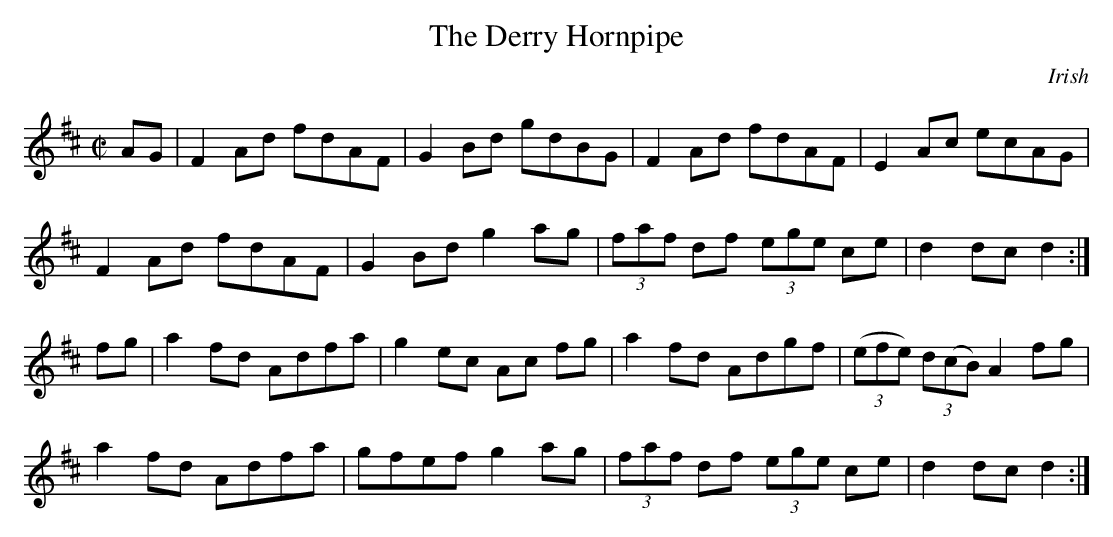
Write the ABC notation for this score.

X:1
T:The Derry Hornpipe
M:C|
K:D
AG | F2 Ad fdAF | G2 Bd gdBG | F2 Ad fdAF | E2 Ac ecAG |
F2 Ad fdAF | G2 Bd g2 ag | (3faf df (3ege ce | d2 dc d2 :|
fg | a2 fd Adfa | g2 ec Ac fg | a2 fd Adgf | (3(efe) (3d(cB) A2 fg |
a2 fd Adfa | gfef g2 ag | (3faf df (3ege ce | d2 dc d2 :|
